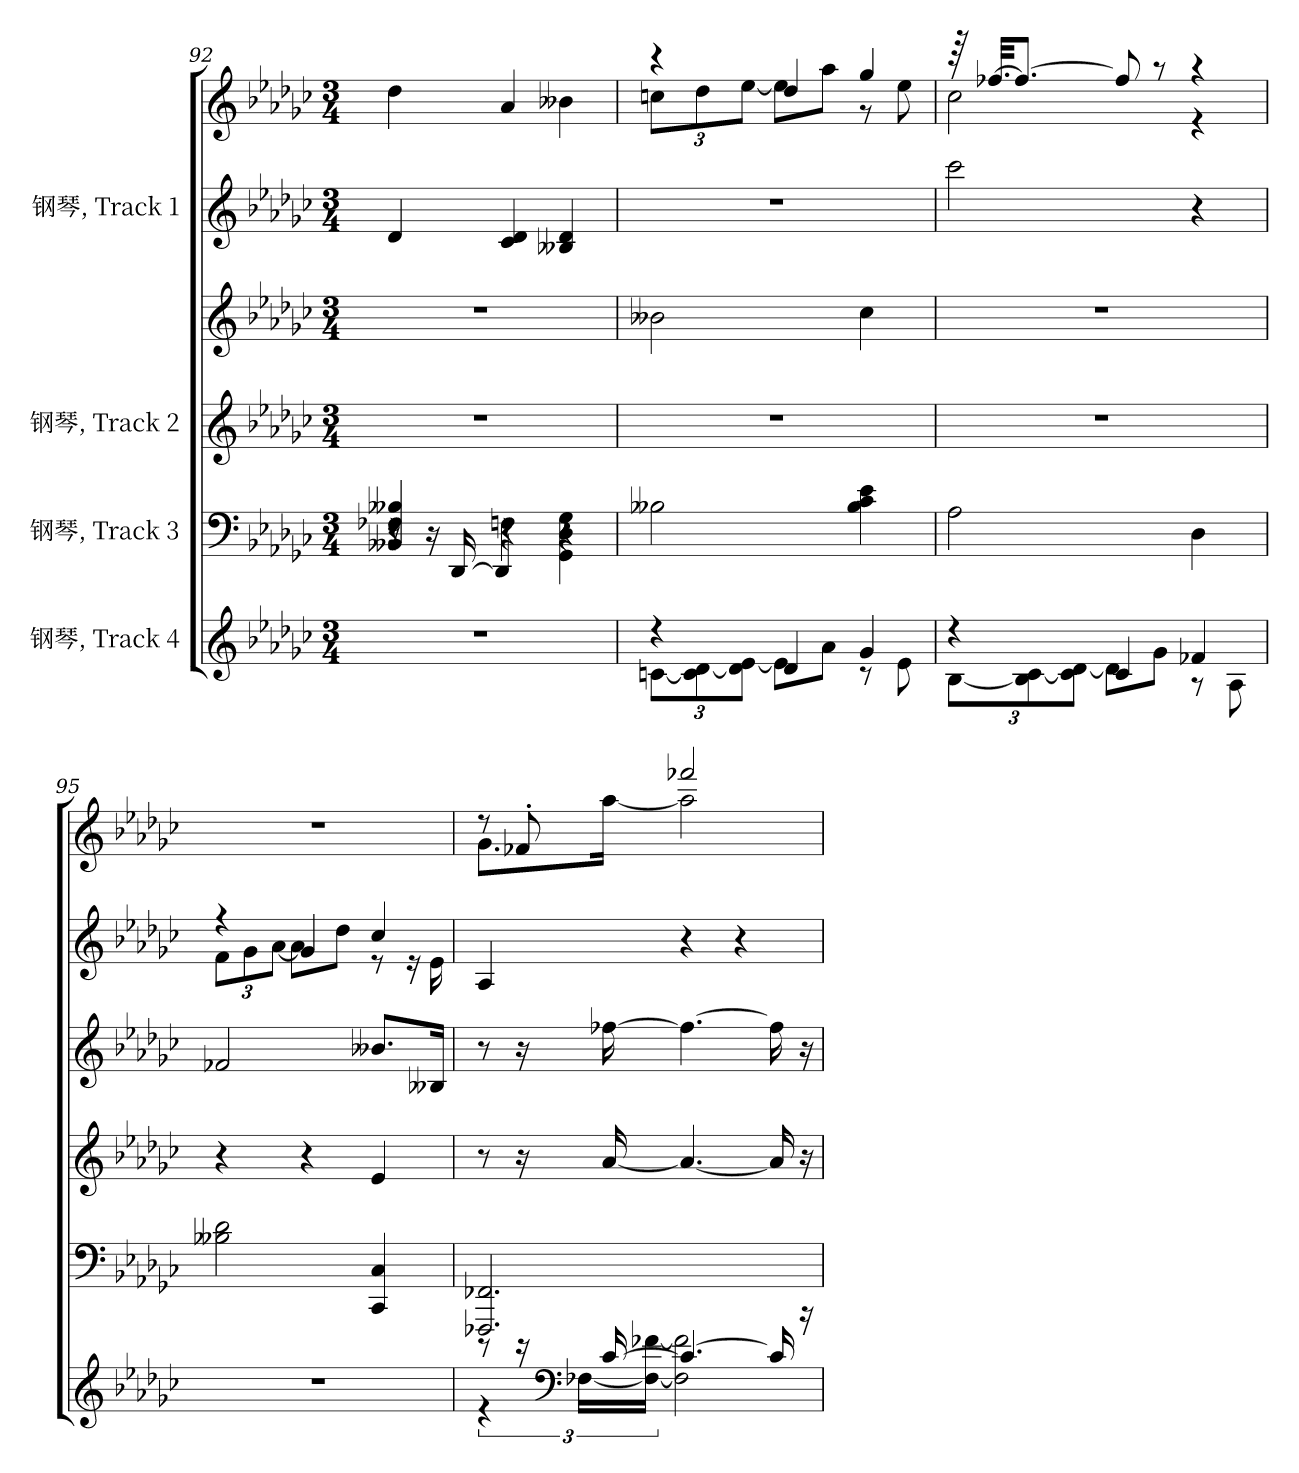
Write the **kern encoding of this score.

**kern	**kern	**kern	**kern	**kern	**kern
*part4	*part3	*part2	*part2	*part1	*part1
*staff6	*staff5	*staff4	*staff3	*staff2	*staff1
*I"钢琴, Track 4	*I"钢琴, Track 3	*I"钢琴, Track 2	*	*I"钢琴, Track 1	*
*clefG2	*clefF4	*clefG2	*clefG2	*clefG2	*clefG2
*k[b-e-a-d-g-c-]	*k[b-e-a-d-g-c-]	*k[b-e-a-d-g-c-]	*k[b-e-a-d-g-c-]	*k[b-e-a-d-g-c-]	*k[b-e-a-d-g-c-]
*M3/4	*M3/4	*M3/4	*M3/4	*M3/4	*M3/4
=92	=92	=92	=92	=92	=92
*	*^	*	*	*	*
*	*	*^	*	*	*	*
2.r	4BB--X/ 4F-X/ 4B--X/	4r	8r	2.r	2.r	4d-/	4dd-\
.	.	.	16r	.	.	.	.
.	.	.	[16DD-/	.	.	.	.
.	4r	4Fn\	4DD-/]	.	.	4c-/ 4d-/	4a-/
.	4r	4GG-\ 4D-\ 4G-\	4r	.	.	4B--X/ 4d-/	4b--X\
*	*v	*v	*v	*	*	*	*
=93	=93	=93	=93	=93	=93
*^	*	*	*	*	*^
*	*Xbrackettup	*	*	*	*	*	*Xbrackettup
4r	[12cn\L	2B--X\	2.r	2b--X\	2.r	4r	12ccn\L
.	12c\] [12d-\	.	.	.	.	.	12dd-\
.	12d-\] [12e-\J	.	.	.	.	.	[12ee-\J
4d-/	8e-\L]	.	.	.	.	4dd-/	8ee-\L]
.	8a-\J	.	.	.	.	.	8aa-\J
4g-/	8r	4B--\ 4c-\ 4e-\	.	4cc-\	.	4gg-/	8r
.	8e-\	.	.	.	.	.	8ee-\
!!LO:LB:g=z	!!
=94	=94	=94	=94	=94	=94	=94	=94
4r	[12B-\L	2A-\	2.r	2.r	2ccc-\	64r	2cc-\
.	.	.	.	.	.	[32.ff-X/KKL	.
.	.	.	.	.	.	8.ff-/J_	.
.	12B-\] [12c-\	.	.	.	.	.	.
.	12c-\] [12d-\J	.	.	.	.	.	.
4c-/	8d-\L]	.	.	.	.	8ff-/]	.
.	8g-\J	.	.	.	.	8r	.
4f-X/	8r	4D-\	.	.	4r	4r	4r
.	8A-\	.	.	.	.	.	.
*v	*v	*	*	*	*	*v	*v
=95	=95	=95	=95	=95	=95
*	*	*	*	*^	*
*	*	*	*	*	*Xbrackettup	*
2.r	2B--X\ 2d-\	4r	2f-X/	4r	12f\L	2.r
.	.	.	.	.	12g-\	.
.	.	.	.	.	[12a-\J	.
.	.	4r	.	4g-/	8a-\L]	.
.	.	.	.	.	8dd-\J	.
.	4CC-/ 4C-/	4e-/	8.b--X/L	4cc-/	8r	.
.	.	.	.	.	16r	.
.	.	.	16B--X/Jk	.	16e-\	.
*	*	*	*	*v	*v	*
!!LO:PB:g=z
=96	=96	=96	=96	=96	=96
*^	*	*	*	*	*
*	*brackettup	*	*	*	*	*
*	*	*	*	*	*	*^
8r	6r	2.FFF-X/ 2.FF-X/	8r	8r	4A-/	8r	8.g-\L
16r	.	.	16r	16r	.	8f-X'/	.
*clefF4	*	*	*	*	*	*	*
.	[24F-X\LL	.	.	.	.	.	.
[16c-/	.	.	[16a-/	[16ff-X\	.	.	[16aa-\Jk
.	24F-\_ [24f-X\JJ	.	.	.	.	.	.
4.c-/_	2F-\] 2f-\]	.	4.a-/_	4.ff-\_	4r	2fff-X/	2aa-\]
.	.	.	.	.	4r	.	.
16c-/]	.	.	16a-/]	16ff-\]	.	.	.
16r	.	.	16r	16r	.	.	.
*v	*v	*	*	*	*	*v	*v
=	=	=	=	=	=
*-	*-	*-	*-	*-	*-
